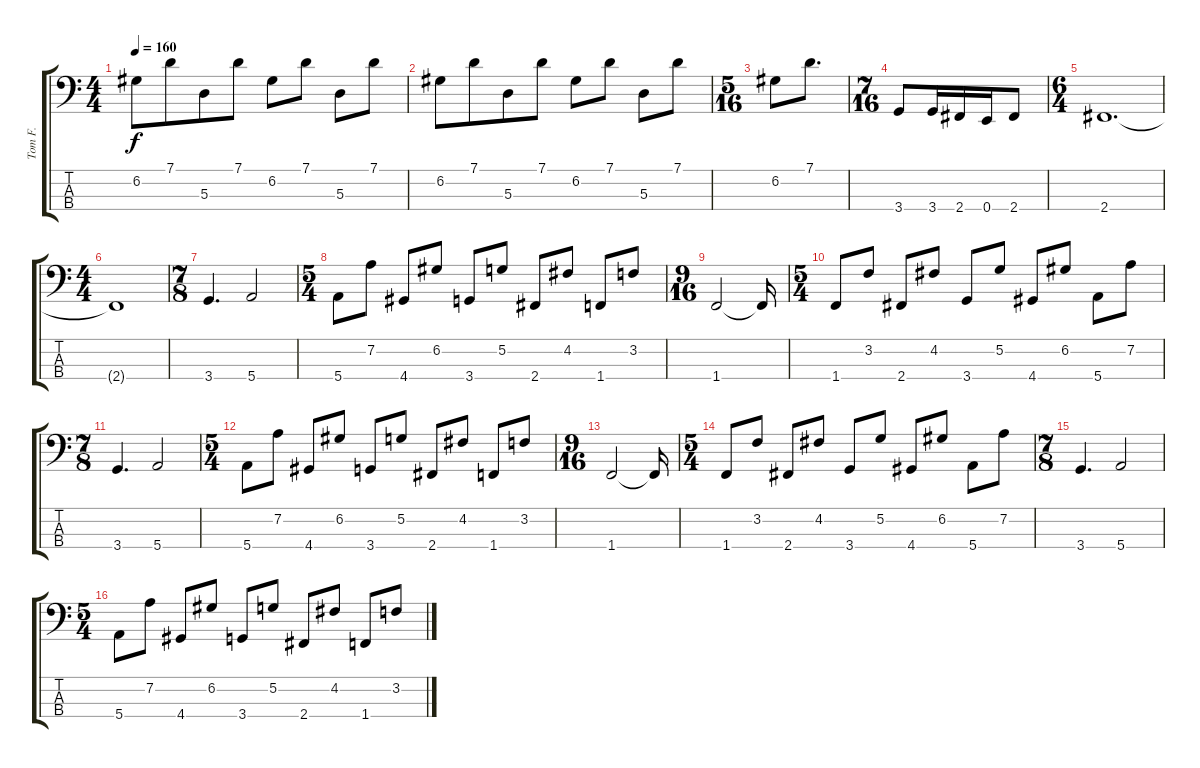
\track ("Tom F." "Tom F.") {instrument electricbassfinger}
\staff {score tabs}
\tuning (G2 D2 A1 E1) {hide}
\ts (4 4)
\tempo 160
\clef f4
\ks c
6.2.8{dy f} 7.1.8{beam merge} 5.3.8{beam merge} 7.1.8 6.2.8 7.1.8 5.3.8 7.1.8 |
6.2.8 7.1.8{beam merge} 5.3.8{beam merge} 7.1.8 6.2.8 7.1.8 5.3.8 7.1.8 |
\ts (5 16)
6.2.8 7.1.8{d} |
\ts (7 16)
3.4.8 3.4.16 2.4.16{beam merge} 0.4.16{beam merge} 2.4.8 |
\ts (6 4)
2.4.1{d} |
\ts (4 4)
2.4{t}.1 |
\ts (7 8)
3.4.4{d} 5.4.2 |
\ts (5 4)
5.4.8 7.2.8 4.4.8{beam merge} 6.2.8 3.4.8 5.2.8 2.4.8 4.2.8 1.4.8 3.2.8 |
\ts (9 16)
1.4.2 1.4{t}.16 |
\ts (5 4)
1.4.8{beam merge} 3.2.8 2.4.8 4.2.8 3.4.8 5.2.8 4.4.8{beam merge} 6.2.8 5.4.8{beam merge} 7.2.8 |
\ts (7 8)
3.4.4{d} 5.4.2 |
\ts (5 4)
5.4.8 7.2.8 4.4.8{beam merge} 6.2.8 3.4.8 5.2.8 2.4.8 4.2.8 1.4.8 3.2.8 |
\ts (9 16)
1.4.2 1.4{t}.16 |
\ts (5 4)
1.4.8{beam merge} 3.2.8 2.4.8 4.2.8 3.4.8 5.2.8 4.4.8{beam merge} 6.2.8 5.4.8{beam merge} 7.2.8 |
\ts (7 8)
3.4.4{d} 5.4.2 |
\ts (5 4)
5.4.8 7.2.8 4.4.8{beam merge} 6.2.8 3.4.8 5.2.8 2.4.8 4.2.8 1.4.8 3.2.8
